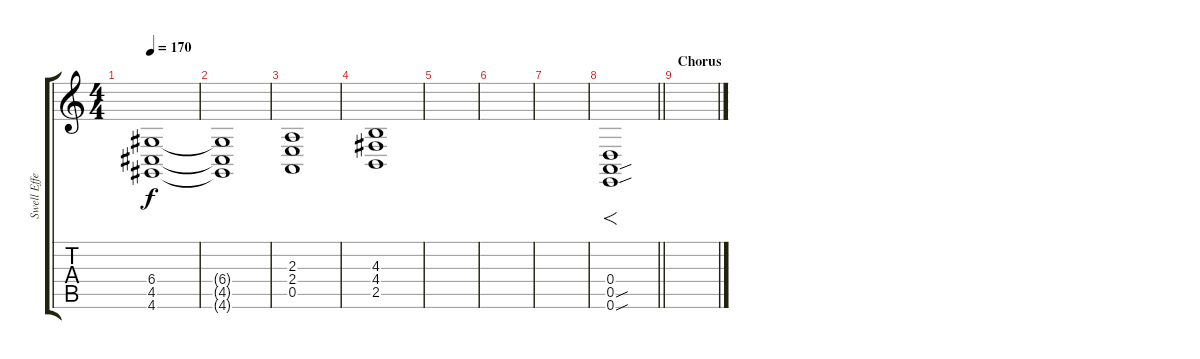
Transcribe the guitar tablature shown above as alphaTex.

\track ("Swell Effect" "Swell Effe") {instrument pad8sweep}
\staff {score tabs}
\tuning (E4 B3 G3 D3 A2 E2) {hide}
\ts (4 4)
\tempo 170
\clef g2
\ks c
(6.4 4.5 4.6).1{dy f} |
(6.4{t} 4.5{t} 4.6{t}).1 |
(2.3 2.4 0.5).1 |
(4.3 4.4 2.5).1 |
|
|
|
\barLineRight lightlight
(0.4 0.5{sou} 0.6{sou}).1{f} |
\section ("" "Chorus")
